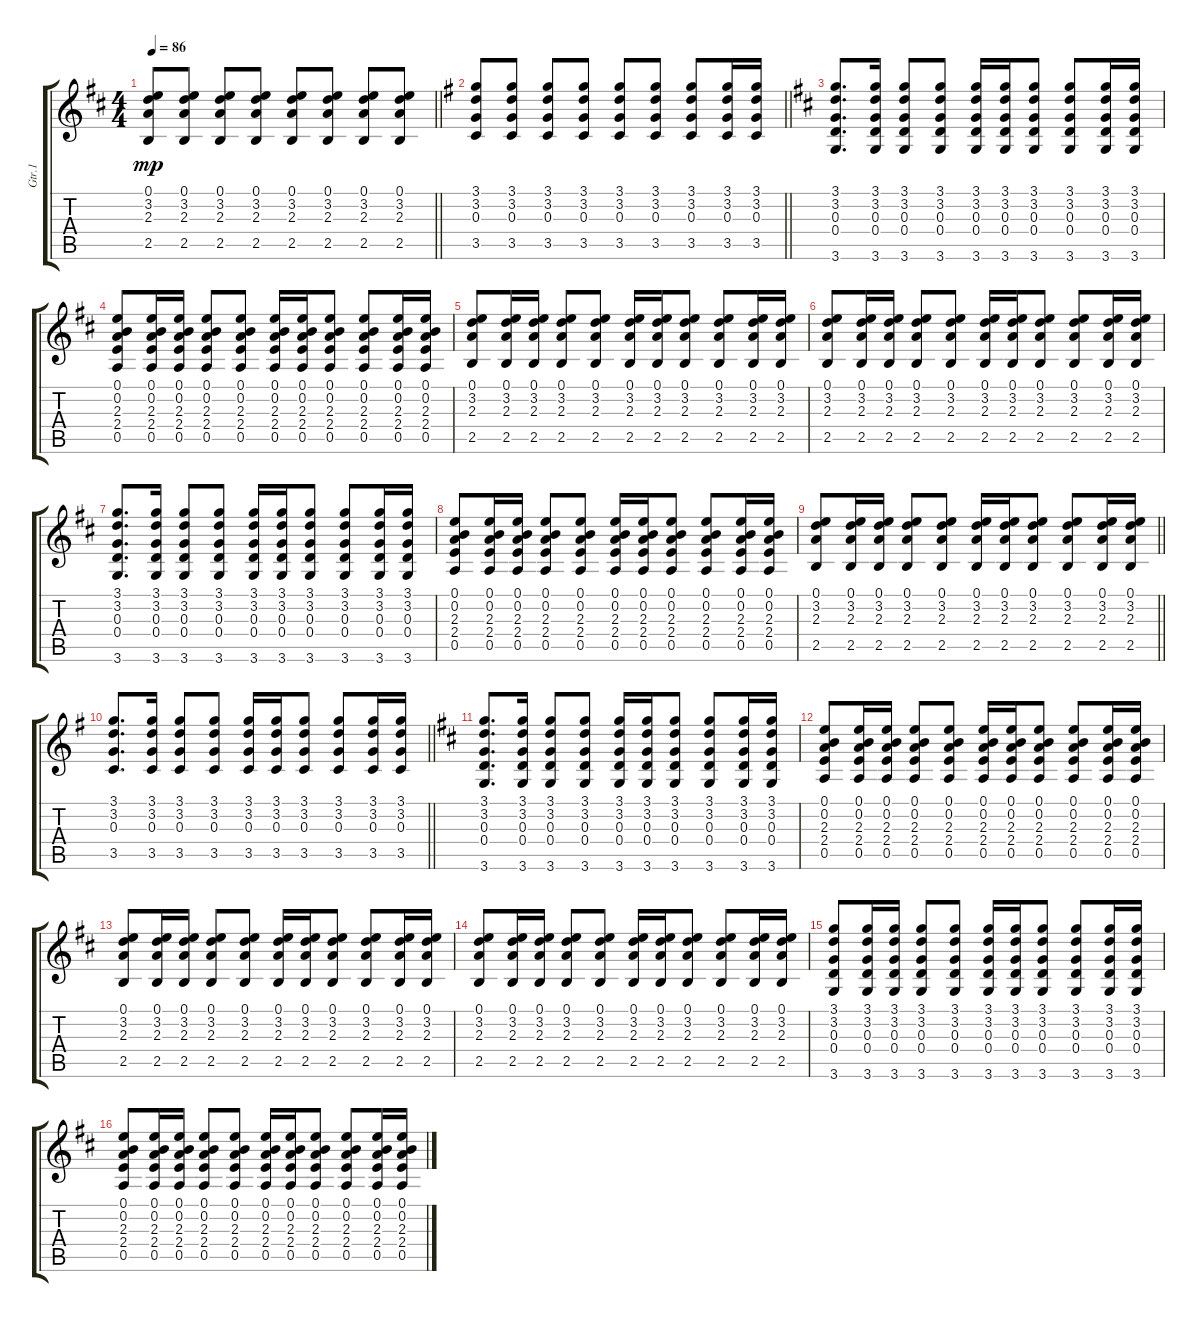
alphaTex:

\track ("Gtr.1" "Gtr.1") {instrument electricguitarjazz}
\staff {score tabs}
\tuning (E4 B3 G3 D3 A2 E2) {hide}
\ts (4 4)
\tempo 86
\clef g2
\barLineRight lightlight
\ks d
(0.1 3.2 2.3 2.5).8{dy mp} (0.1 3.2 2.3 2.5).8 (0.1 3.2 2.3 2.5).8 (0.1 3.2 2.3 2.5).8 (0.1 3.2 2.3 2.5).8 (0.1 3.2 2.3 2.5).8 (0.1 3.2 2.3 2.5).8 (0.1 3.2 2.3 2.5).8 |
\barLineRight lightlight
\ks g
(3.1 3.2 0.3 3.5).8 (3.1 3.2 0.3 3.5).8 (3.1 3.2 0.3 3.5).8 (3.1 3.2 0.3 3.5).8 (3.1 3.2 0.3 3.5).8 (3.1 3.2 0.3 3.5).8 (3.1 3.2 0.3 3.5).8 (3.1 3.2 0.3 3.5).16 (3.1 3.2 0.3 3.5).16 |
\ks d
(3.1 3.2 0.3 0.4 3.6).8{d} (3.1 3.2 0.3 0.4 3.6).16 (3.1 3.2 0.3 0.4 3.6).8 (3.1 3.2 0.3 0.4 3.6).8 (3.1 3.2 0.3 0.4 3.6).16 (3.1 3.2 0.3 0.4 3.6).16 (3.1 3.2 0.3 0.4 3.6).8 (3.1 3.2 0.3 0.4 3.6).8 (3.1 3.2 0.3 0.4 3.6).16 (3.1 3.2 0.3 0.4 3.6).16 |
(0.1 0.2 2.3 2.4 0.5).8 (0.1 0.2 2.3 2.4 0.5).16 (0.1 0.2 2.3 2.4 0.5).16 (0.1 0.2 2.3 2.4 0.5).8 (0.1 0.2 2.3 2.4 0.5).8 (0.1 0.2 2.3 2.4 0.5).16 (0.1 0.2 2.3 2.4 0.5).16 (0.1 0.2 2.3 2.4 0.5).8 (0.1 0.2 2.3 2.4 0.5).8 (0.1 0.2 2.3 2.4 0.5).16 (0.1 0.2 2.3 2.4 0.5).16 |
(0.1 3.2 2.3 2.5).8 (0.1 3.2 2.3 2.5).16 (0.1 3.2 2.3 2.5).16 (0.1 3.2 2.3 2.5).8 (0.1 3.2 2.3 2.5).8 (0.1 3.2 2.3 2.5).16 (0.1 3.2 2.3 2.5).16 (0.1 3.2 2.3 2.5).8 (0.1 3.2 2.3 2.5).8 (0.1 3.2 2.3 2.5).16 (0.1 3.2 2.3 2.5).16 |
(0.1 3.2 2.3 2.5).8 (0.1 3.2 2.3 2.5).16 (0.1 3.2 2.3 2.5).16 (0.1 3.2 2.3 2.5).8 (0.1 3.2 2.3 2.5).8 (0.1 3.2 2.3 2.5).16 (0.1 3.2 2.3 2.5).16 (0.1 3.2 2.3 2.5).8 (0.1 3.2 2.3 2.5).8 (0.1 3.2 2.3 2.5).16 (0.1 3.2 2.3 2.5).16 |
(3.1 3.2 0.3 0.4 3.6).8{d} (3.1 3.2 0.3 0.4 3.6).16 (3.1 3.2 0.3 0.4 3.6).8 (3.1 3.2 0.3 0.4 3.6).8 (3.1 3.2 0.3 0.4 3.6).16 (3.1 3.2 0.3 0.4 3.6).16 (3.1 3.2 0.3 0.4 3.6).8 (3.1 3.2 0.3 0.4 3.6).8 (3.1 3.2 0.3 0.4 3.6).16 (3.1 3.2 0.3 0.4 3.6).16 |
(0.1 0.2 2.3 2.4 0.5).8 (0.1 0.2 2.3 2.4 0.5).16 (0.1 0.2 2.3 2.4 0.5).16 (0.1 0.2 2.3 2.4 0.5).8 (0.1 0.2 2.3 2.4 0.5).8 (0.1 0.2 2.3 2.4 0.5).16 (0.1 0.2 2.3 2.4 0.5).16 (0.1 0.2 2.3 2.4 0.5).8 (0.1 0.2 2.3 2.4 0.5).8 (0.1 0.2 2.3 2.4 0.5).16 (0.1 0.2 2.3 2.4 0.5).16 |
\barLineRight lightlight
(0.1 3.2 2.3 2.5).8 (0.1 3.2 2.3 2.5).16 (0.1 3.2 2.3 2.5).16 (0.1 3.2 2.3 2.5).8 (0.1 3.2 2.3 2.5).8 (0.1 3.2 2.3 2.5).16 (0.1 3.2 2.3 2.5).16 (0.1 3.2 2.3 2.5).8 (0.1 3.2 2.3 2.5).8 (0.1 3.2 2.3 2.5).16 (0.1 3.2 2.3 2.5).16 |
\barLineRight lightlight
\ks g
(3.1 3.2 0.3 3.5).8{d} (3.1 3.2 0.3 3.5).16 (3.1 3.2 0.3 3.5).8 (3.1 3.2 0.3 3.5).8 (3.1 3.2 0.3 3.5).16 (3.1 3.2 0.3 3.5).16 (3.1 3.2 0.3 3.5).8 (3.1 3.2 0.3 3.5).8 (3.1 3.2 0.3 3.5).16 (3.1 3.2 0.3 3.5).16 |
\ks d
(3.1 3.2 0.3 0.4 3.6).8{d} (3.1 3.2 0.3 0.4 3.6).16 (3.1 3.2 0.3 0.4 3.6).8 (3.1 3.2 0.3 0.4 3.6).8 (3.1 3.2 0.3 0.4 3.6).16 (3.1 3.2 0.3 0.4 3.6).16 (3.1 3.2 0.3 0.4 3.6).8 (3.1 3.2 0.3 0.4 3.6).8 (3.1 3.2 0.3 0.4 3.6).16 (3.1 3.2 0.3 0.4 3.6).16 |
(0.1 0.2 2.3 2.4 0.5).8 (0.1 0.2 2.3 2.4 0.5).16 (0.1 0.2 2.3 2.4 0.5).16 (0.1 0.2 2.3 2.4 0.5).8 (0.1 0.2 2.3 2.4 0.5).8 (0.1 0.2 2.3 2.4 0.5).16 (0.1 0.2 2.3 2.4 0.5).16 (0.1 0.2 2.3 2.4 0.5).8 (0.1 0.2 2.3 2.4 0.5).8 (0.1 0.2 2.3 2.4 0.5).16 (0.1 0.2 2.3 2.4 0.5).16 |
(0.1 3.2 2.3 2.5).8 (0.1 3.2 2.3 2.5).16 (0.1 3.2 2.3 2.5).16 (0.1 3.2 2.3 2.5).8 (0.1 3.2 2.3 2.5).8 (0.1 3.2 2.3 2.5).16 (0.1 3.2 2.3 2.5).16 (0.1 3.2 2.3 2.5).8 (0.1 3.2 2.3 2.5).8 (0.1 3.2 2.3 2.5).16 (0.1 3.2 2.3 2.5).16 |
(0.1 3.2 2.3 2.5).8 (0.1 3.2 2.3 2.5).16 (0.1 3.2 2.3 2.5).16 (0.1 3.2 2.3 2.5).8 (0.1 3.2 2.3 2.5).8 (0.1 3.2 2.3 2.5).16 (0.1 3.2 2.3 2.5).16 (0.1 3.2 2.3 2.5).8 (0.1 3.2 2.3 2.5).8 (0.1 3.2 2.3 2.5).16 (0.1 3.2 2.3 2.5).16 |
(3.1 3.2 0.3 0.4 3.6).8 (3.1 3.2 0.3 0.4 3.6).16 (3.1 3.2 0.3 0.4 3.6).16 (3.1 3.2 0.3 0.4 3.6).8 (3.1 3.2 0.3 0.4 3.6).8 (3.1 3.2 0.3 0.4 3.6).16 (3.1 3.2 0.3 0.4 3.6).16 (3.1 3.2 0.3 0.4 3.6).8 (3.1 3.2 0.3 0.4 3.6).8 (3.1 3.2 0.3 0.4 3.6).16 (3.1 3.2 0.3 0.4 3.6).16 |
(0.1 0.2 2.3 2.4 0.5).8 (0.1 0.2 2.3 2.4 0.5).16 (0.1 0.2 2.3 2.4 0.5).16 (0.1 0.2 2.3 2.4 0.5).8 (0.1 0.2 2.3 2.4 0.5).8 (0.1 0.2 2.3 2.4 0.5).16 (0.1 0.2 2.3 2.4 0.5).16 (0.1 0.2 2.3 2.4 0.5).8 (0.1 0.2 2.3 2.4 0.5).8 (0.1 0.2 2.3 2.4 0.5).16 (0.1 0.2 2.3 2.4 0.5).16
